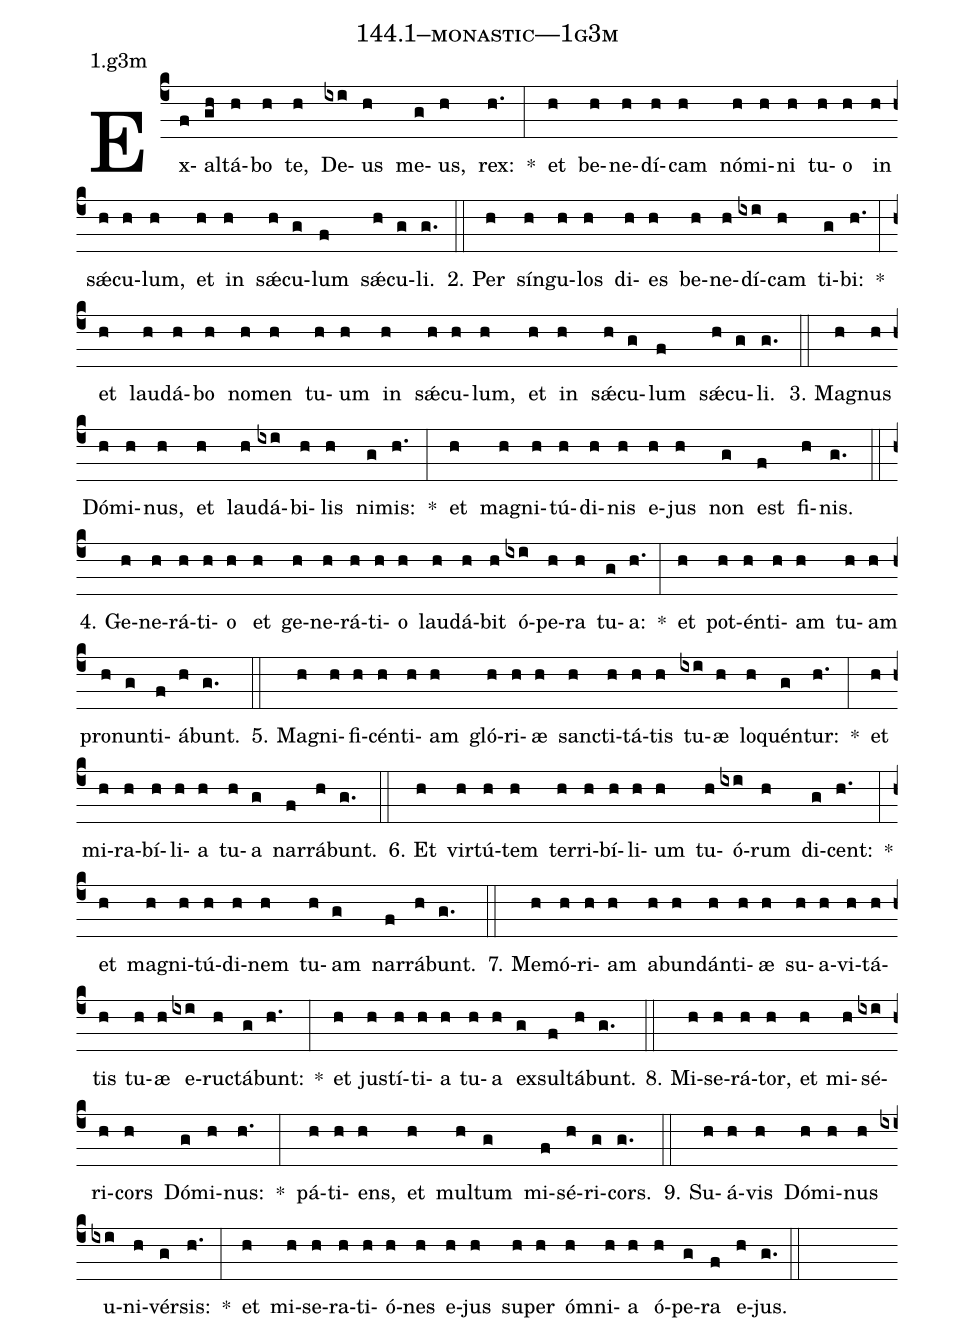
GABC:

name: 144.1--monastic---1g3m;
annotation: 1.g3m;
%%
(c4)Ex(f)al(gh)tá(h)bo(h) te,(h) De(ixi)us(h) me(g)us,(h) rex:(h.) *(:) et(h) be(h)ne(h)dí(h)cam(h) nó(h)mi(h)ni(h) tu(h)o(h) in(h) sǽ(h)cu(h)lum,(h) et(h) in(h) sǽ(h)cu(g)lum(f) sǽ(h)cu(g)li.(g.) (::)
2. Per(h) sín(h)gu(h)los(h) di(h)es(h) be(h)ne(h)dí(ixi)cam(h) ti(g)bi:(h.) *(:) et(h) lau(h)dá(h)bo(h) no(h)men(h) tu(h)um(h) in(h) sǽ(h)cu(h)lum,(h) et(h) in(h) sǽ(h)cu(g)lum(f) sǽ(h)cu(g)li.(g.) (::)
3. Ma(h)gnus(h) Dó(h)mi(h)nus,(h) et(h) lau(h)dá(ixi)bi(h)lis(h) ni(g)mis:(h.) *(:) et(h) ma(h)gni(h)tú(h)di(h)nis(h) e(h)jus(h) non(g) est(f) fi(h)nis.(g.) (::)
4. Ge(h)ne(h)rá(h)ti(h)o(h) et(h) ge(h)ne(h)rá(h)ti(h)o(h) lau(h)dá(h)bit(h) ó(ixi)pe(h)ra(h) tu(g)a:(h.) *(:) et(h) pot(h)én(h)ti(h)am(h) tu(h)am(h) pro(h)nun(g)ti(f)á(h)bunt.(g.) (::)
5. Ma(h)gni(h)fi(h)cén(h)ti(h)am(h) gló(h)ri(h)æ(h) sanc(h)ti(h)tá(h)tis(h) tu(ixi)æ(h) lo(h)quén(g)tur:(h.) *(:) et(h) mi(h)ra(h)bí(h)li(h)a(h) tu(h)a(g) nar(f)rá(h)bunt.(g.) (::)
6. Et(h) vir(h)tú(h)tem(h) ter(h)ri(h)bí(h)li(h)um(h) tu(h)ó(ixi)rum(h) di(g)cent:(h.) *(:) et(h) ma(h)gni(h)tú(h)di(h)nem(h) tu(h)am(g) nar(f)rá(h)bunt.(g.) (::)
7. Me(h)mó(h)ri(h)am(h) ab(h)un(h)dán(h)ti(h)æ(h) su(h)a(h)vi(h)tá(h)tis(h) tu(h)æ(h) e(ixi)ruc(h)tá(g)bunt:(h.) *(:) et(h) jus(h)tí(h)ti(h)a(h) tu(h)a(h) ex(g)sul(f)tá(h)bunt.(g.) (::)
8. Mi(h)se(h)rá(h)tor,(h) et(h) mi(h)sé(ixi)ri(h)cors(h) Dó(g)mi(h)nus:(h.) *(:) pá(h)ti(h)ens,(h) et(h) mul(h)tum(g) mi(f)sé(h)ri(g)cors.(g.) (::)
9. Su(h)á(h)vis(h) Dó(h)mi(h)nus(h) u(ixi)ni(h)vér(g)sis:(h.) *(:) et(h) mi(h)se(h)ra(h)ti(h)ó(h)nes(h) e(h)jus(h) su(h)per(h) óm(h)ni(h)a(h) ó(h)pe(g)ra(f) e(h)jus.(g.) (::)
